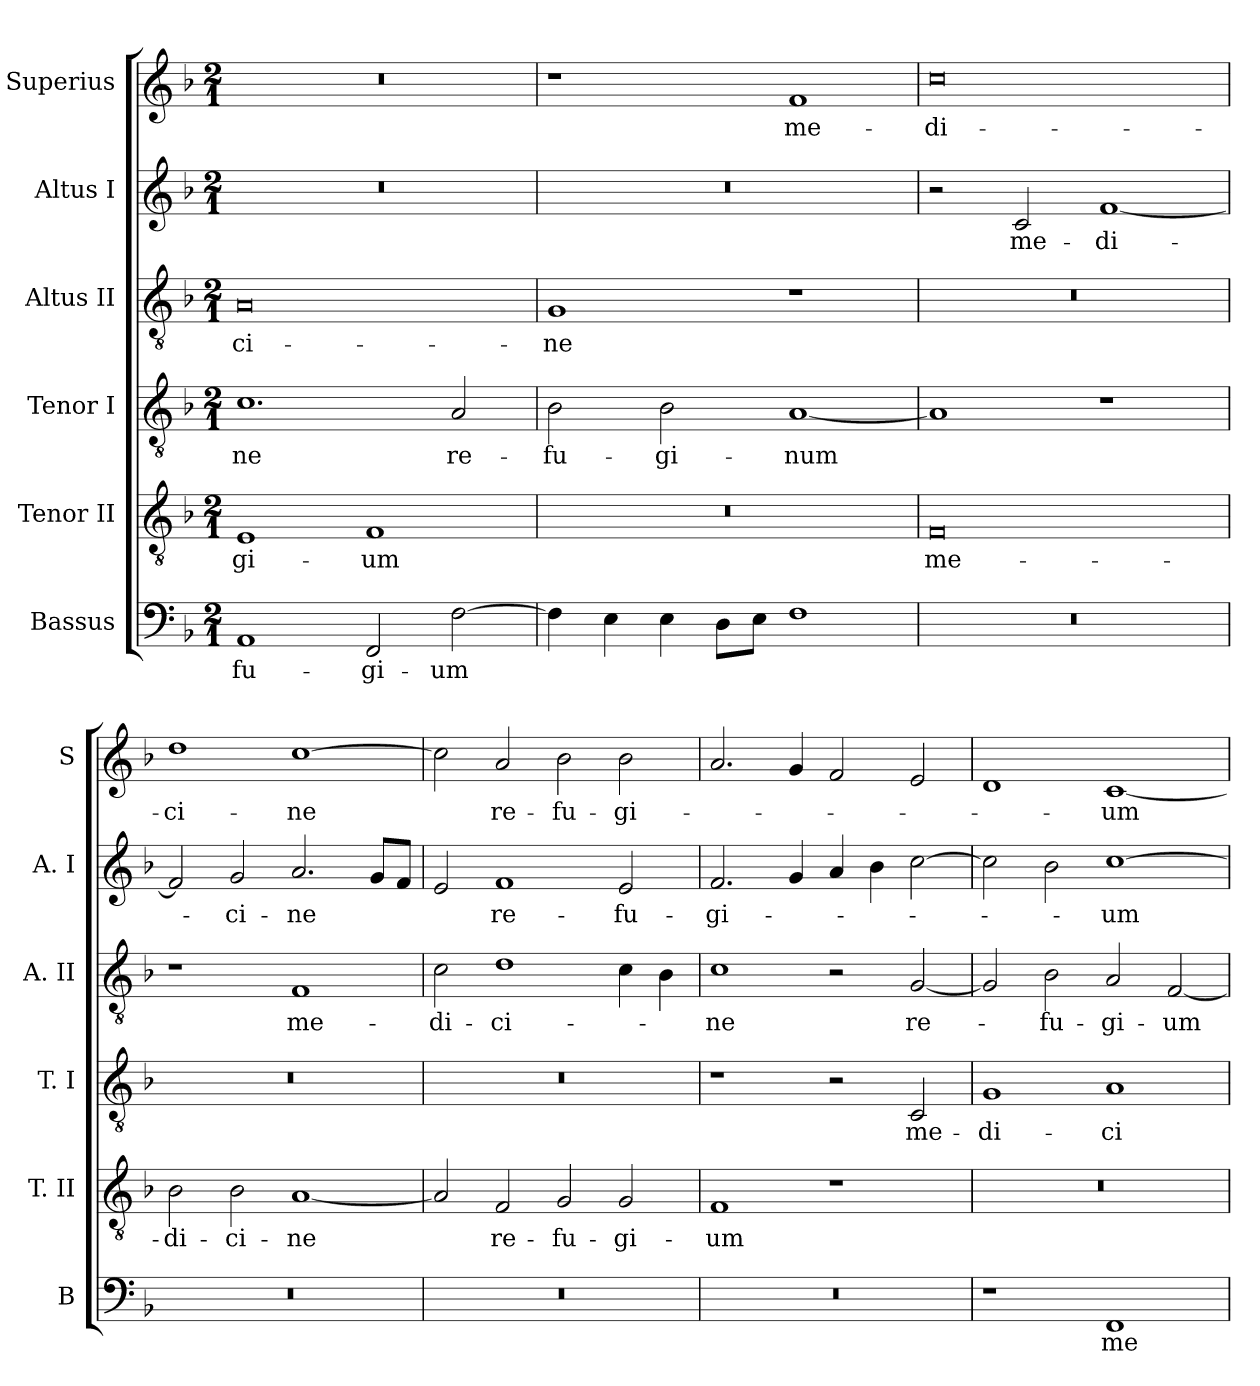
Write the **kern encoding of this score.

**kern	**text	**kern	**text	**kern	**text	**kern	**text	**kern	**text	**kern	**text
*part6	*part6	*part5	*part5	*part4	*part4	*part3	*part3	*part2	*part2	*part1	*part1
*staff6	*staff6	*staff5	*staff5	*staff4	*staff4	*staff3	*staff3	*staff2	*staff2	*staff1	*staff1
*I"Bassus	*	*I"Tenor II	*	*I"Tenor I	*	*I"Altus II	*	*I"Altus I	*	*I"Superius	*
*I'B	*	*I'T. II	*	*I'T. I	*	*I'A. II	*	*I'A. I	*	*I'S	*
*clefF4	*	*clefGv2	*	*clefGv2	*	*clefGv2	*	*clefG2	*	*clefG2	*
*k[b-]	*	*k[b-]	*	*k[b-]	*	*k[b-]	*	*k[b-]	*	*k[b-]	*
*F:	*	*F:	*	*F:	*	*F:	*	*F:	*	*F:	*
*M2/1	*	*M2/1	*	*M2/1	*	*M2/1	*	*M2/1	*	*M2/1	*
=	=	=	=	=	=	=	=	=	=	=	=
1AA	fu-	1E	gi-	1.c	ne	0A	ci-	0r	.	0r	.
2FF	gi-	1F	um	.	.	.	.	.	.	.	.
[2F	um	.	.	2A	re-	.	.	.	.	.	.
=	=	=	=	=	=	=	=	=	=	=	=
4F]	.	0r	.	2B-	fu-	1G	ne	0r	.	1r	.
4E	.	.	.	.	.	.	.	.	.	.	.
4E	.	.	.	2B-	gi-	.	.	.	.	.	.
8DL	.	.	.	.	.	.	.	.	.	.	.
8EJ	.	.	.	.	.	.	.	.	.	.	.
1F	.	.	.	[1A	num	1r	.	.	.	1f	me-
=	=	=	=	=	=	=	=	=	=	=	=
0r	.	0F	me-	1A]	.	0r	.	2r	.	0cc	di-
.	.	.	.	.	.	.	.	2c	me-	.	.
.	.	.	.	1r	.	.	.	[1f	di-	.	.
=	=	=	=	=	=	=	=	=	=	=	=
0r	.	2B-	di-	0r	.	1r	.	2f]	.	1dd	ci-
.	.	2B-	ci-	.	.	.	.	2g	ci-	.	.
.	.	[1A	ne	.	.	1F	me-	2.a	ne	[1cc	ne
.	.	.	.	.	.	.	.	8gL	.	.	.
.	.	.	.	.	.	.	.	8fJ	.	.	.
=	=	=	=	=	=	=	=	=	=	=	=
0r	.	2A]	.	0r	.	2c	di-	2e	.	2cc]	.
.	.	2F	re-	.	.	1d	ci-	1f	re-	2a	re-
.	.	2G	fu-	.	.	.	.	.	.	2b-	fu-
.	.	2G	gi-	.	.	4c	.	2e	fu-	2b-	gi-
.	.	.	.	.	.	4B-	.	.	.	.	.
=	=	=	=	=	=	=	=	=	=	=	=
0r	.	1F	um	1r	.	1c	ne	2.f	gi-	2.a	.
.	.	.	.	.	.	.	.	4g	.	4g	.
.	.	1r	.	2r	.	2r	.	4a	.	2f	.
.	.	.	.	.	.	.	.	4b-	.	.	.
.	.	.	.	2C	me-	[2G	re-	[2cc	.	2e	.
=	=	=	=	=	=	=	=	=	=	=	=
1r	.	0r	.	1G	di-	2G]	.	2cc]	.	1d	.
.	.	.	.	.	.	2B-	fu-	2b-	.	.	.
1FF	me-	.	.	1A	ci-	2A	gi-	[1cc	um	[1c	um
.	.	.	.	.	.	[2F	um	.	.	.	.
=	=	=	=	=	=	=	=	=	=	=	=
*-	*-	*-	*-	*-	*-	*-	*-	*-	*-	*-	*-
